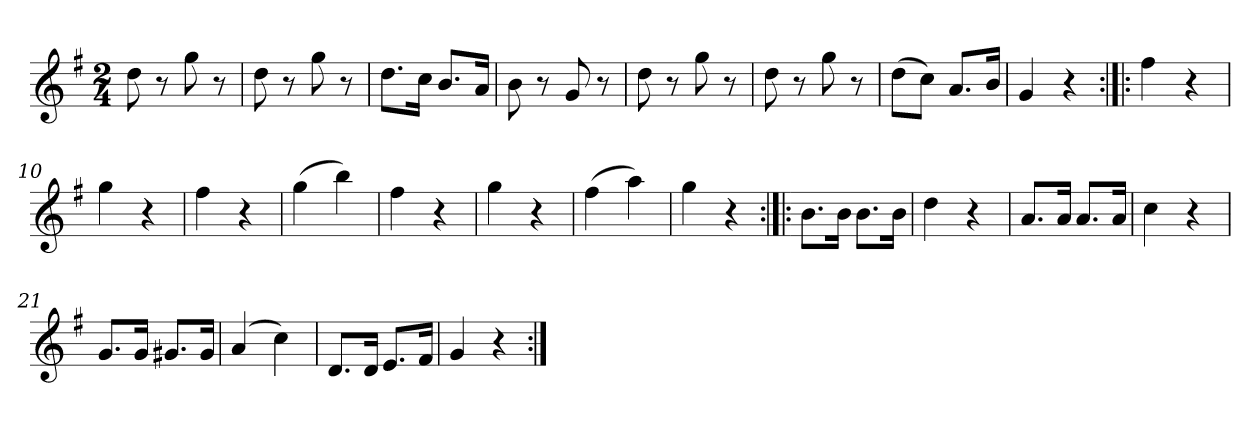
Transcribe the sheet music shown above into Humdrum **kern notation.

**kern
*part1
*staff1
*clefG2
*k[f#]
*G:
*M2/4
*MM120
=1
8dd
8r
8gg
8r
=2
8dd
8r
8gg
8r
=3
8.dd\L
16cc\Jk
8.b/L
16a/Jk
=4
8b
8r
8g
8r
=5
8dd
8r
8gg
8r
=6
8dd
8r
8gg
8r
=7
(8dd\L
8cc\J)
8.a/L
16b/Jk
=8
4g
4r
=9:|!|:
4ff#
4r
=10
4gg
4r
=11
4ff#
4r
=12
(4gg
4bb)
=13
4ff#
4r
=14
4gg
4r
=15
(4ff#
4aa)
=16
4gg
4r
=17:|!|:
8.b\L
16b\Jk
8.b\L
16b\Jk
=18
4dd
4r
=19
8.a/L
16a/Jk
8.a/L
16a/Jk
=20
4cc
4r
=21
8.g/L
16g/Jk
8.g#X/L
16g#/Jk
=22
(4a
4cc)
=23
8.d/L
16d/Jk
8.e/L
16f#/Jk
=24
4g
4r
=:|!
*-
